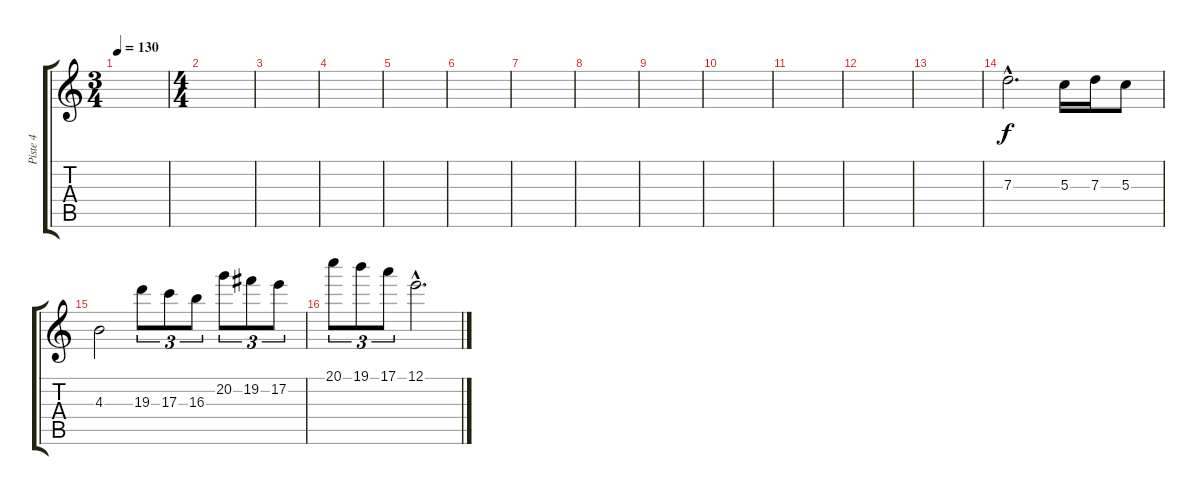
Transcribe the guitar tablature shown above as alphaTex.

\track ("Piste 4" "Piste 4") {instrument distortionguitar}
\staff {score tabs}
\tuning (E4 B3 G3 D3 A2 E2) {hide}
\ts (3 4)
\tempo 130
\clef g2
\ks c
|
\ts (4 4)
|
|
|
|
|
|
|
|
|
|
|
|
7.3{hac}.2{d} 5.3.16 7.3.16 5.3.8 |
4.3.2 19.3.8{tu (3 2)} 17.3.8{tu (3 2)} 16.3.8{tu (3 2)} 20.2.8{tu (3 2)} 19.2.8{tu (3 2)} 17.2.8{tu (3 2)} |
20.1.8{tu (3 2)} 19.1.8{tu (3 2)} 17.1.8{tu (3 2)} 12.1{hac}.2{d}
